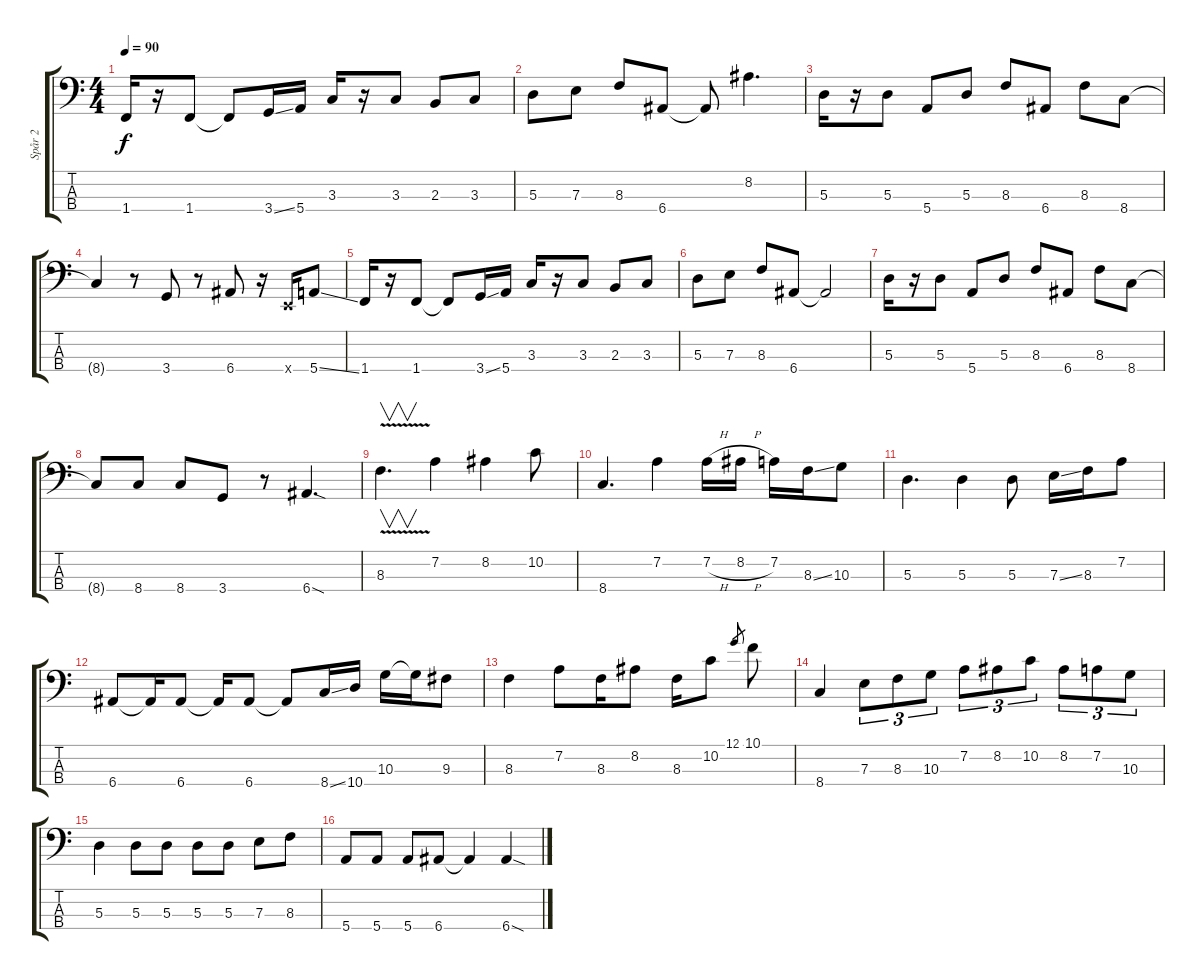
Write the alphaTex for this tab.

\track ("Spår 2" "Spår 2") {instrument electricbassfinger}
\staff {score tabs}
\tuning (G2 D2 A1 E1) {hide}
\ts (4 4)
\tempo 90
\clef f4
\ks c
1.4.16{dy f} r.16 1.4.8 1.4{t}.8 3.4{ss}.16 5.4.16 3.3.16 r.16 3.3.8 2.3.8 3.3.8 |
5.3.8 7.3.8 8.3.8 6.4.8 6.4{t}.8 8.2.4{d} |
5.3.16 r.16 5.3.8 5.4.8 5.3.8 8.3.8 6.4.8 8.3.8 8.4.8 |
8.4{t}.4 r.8 3.4.8 r.8 6.4.8 r.16 0.4{x}.16 5.4{ss}.8 |
1.4.16 r.16 1.4.8 1.4{t}.8 3.4{ss}.16 5.4.16 3.3.16 r.16 3.3.8 2.3.8 3.3.8 |
5.3.8 7.3.8 8.3.8 6.4.8 6.4{t}.2 |
5.3.16 r.16 5.3.8 5.4.8 5.3.8 8.3.8 6.4.8 8.3.8 8.4.8 |
8.4{t}.8 8.4.8 8.4.8 3.4.8 r.8 6.4{sod}.4{d} |
8.3{v}.4{v d} 7.2.4 8.2.4 10.2.8 |
8.4.4{d} 7.2.4 7.2{h}.16 8.2{h}.16 7.2.16 8.3{ss}.16 10.3.8 |
5.3.4{d} 5.3.4 5.3.8 7.3{ss}.16 8.3.16 7.2.8 |
6.4.8 6.4{t}.16 6.4.8 6.4{t}.16 6.4.8 6.4{t}.8 8.4{ss}.16 10.4.16 10.3.16 10.3{t}.16 9.3.8 |
8.3.4 7.2.8 8.3.16 8.2.8 8.3.16 10.2.8 12.1.8{gr} 10.1.8 |
8.4.4 7.3.8{tu (3 2)} 8.3.8{tu (3 2)} 10.3.8{tu (3 2)} 7.2.8{tu (3 2)} 8.2.8{tu (3 2)} 10.2.8{tu (3 2)} 8.2.8{tu (3 2)} 7.2.8{tu (3 2)} 10.3.8{tu (3 2)} |
5.3.4 5.3.8 5.3.8 5.3.8 5.3.8 7.3.8 8.3.8 |
5.4.8 5.4.8 5.4.8 6.4.8 6.4{t}.4 6.4{sod}.4
